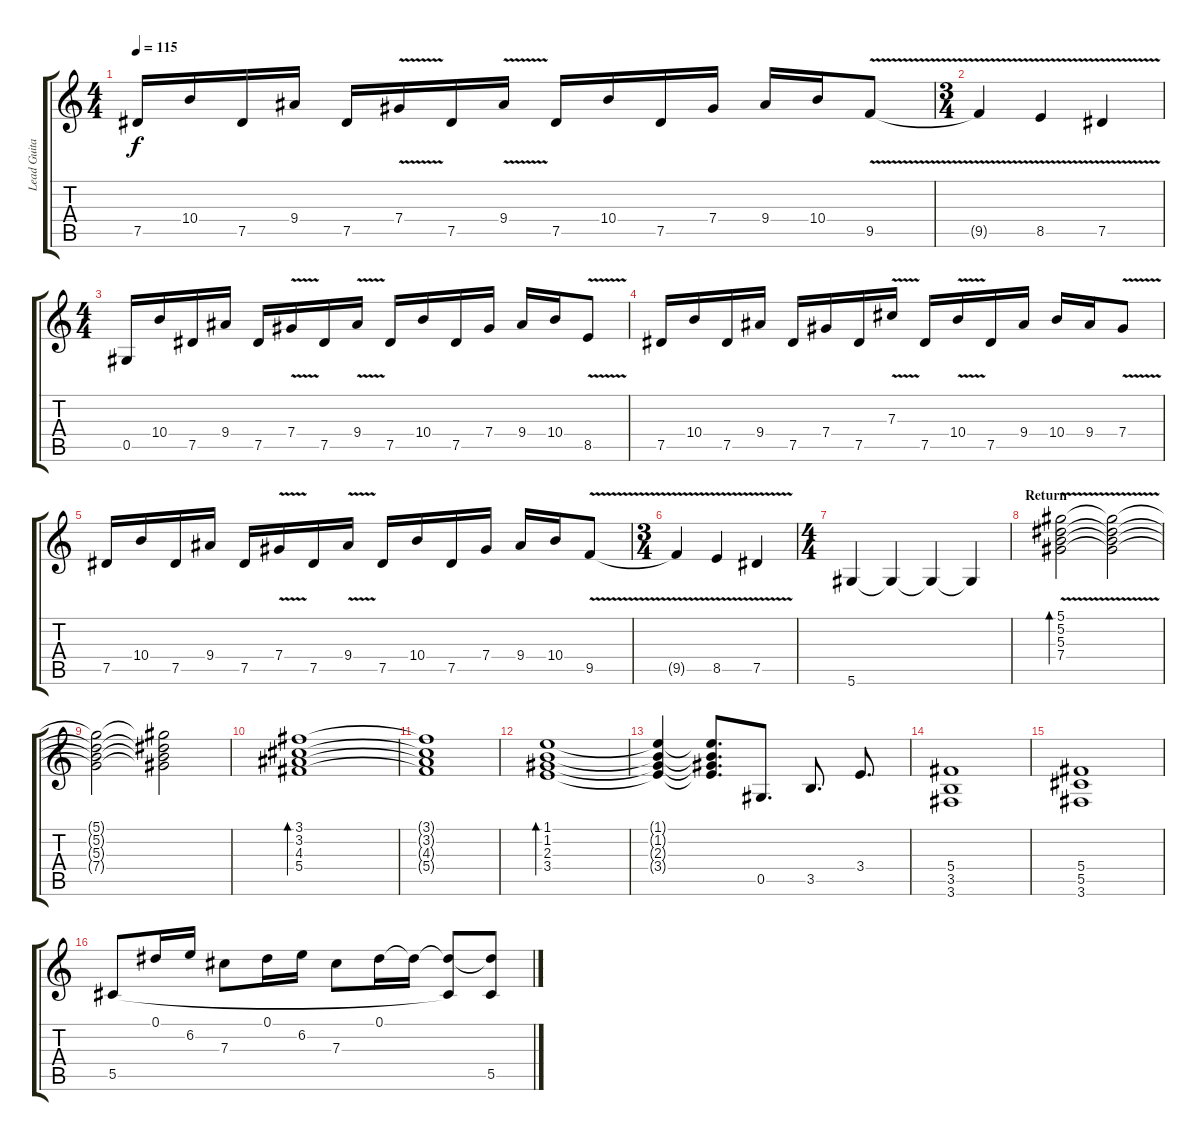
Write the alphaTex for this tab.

\track ("Lead Guitar" "Lead Guita") {instrument overdrivenguitar}
\staff {score tabs}
\tuning (Eb4 Bb3 Gb3 Db3 Ab2 Eb2) {hide}
\ts (4 4)
\tempo 115
\clef g2
\ks c
7.5.16{dy f} 10.4.16 7.5.16 9.4.16 7.5.16 7.4{v}.16 7.5.16 9.4{v}.16 7.5.16 10.4.16 7.5.16 7.4.16 9.4.16 10.4.16 9.5{v}.8 |
\ts (3 4)
9.5{t}.4 8.5{v}.4 7.5{v}.4 |
\ts (4 4)
0.5.16 10.4.16 7.5.16 9.4.16 7.5.16 7.4{v}.16 7.5.16 9.4{v}.16 7.5.16 10.4.16 7.5.16 7.4.16 9.4.16 10.4.16 8.5{v}.8 |
7.5.16 10.4.16 7.5.16 9.4.16 7.5.16 7.4.16 7.5.16 7.3{v}.16 7.5.16 10.4{v}.16 7.5.16 9.4.16 10.4.16 9.4.16 7.4{v}.8 |
7.5.16 10.4.16 7.5.16 9.4.16 7.5.16 7.4{v}.16 7.5.16 9.4{v}.16 7.5.16 10.4.16 7.5.16 7.4.16 9.4.16 10.4.16 9.5{v}.8 |
\ts (3 4)
9.5{t}.4 8.5{v}.4 7.5{v}.4 |
\ts (4 4)
5.6.4 5.6{t}.4 5.6{t}.4 5.6{t}.4 |
\section ("" "Return")
(5.1{v} 5.2 5.3 7.4).2{bd 240 volume 13} (5.1{t} 5.2{t} 5.3{t} 7.4{t}).2 |
(5.1{t} 5.2{t} 5.3{t} 7.4{t}).2 (5.1{t} 5.2{t} 5.3{t} 7.4{t}).2 |
(3.1 3.2 4.3 5.4).1{bd 240 volume 13} |
(3.1{t} 3.2{t} 4.3{t} 5.4{t}).1 |
(1.1 1.2 2.3 3.4).1{bd 240 volume 13} |
(1.1{t} 1.2{t} 2.3{t} 3.4{t}).4 (1.1{t} 1.2{t} 2.3{t} 3.4{t}).8{d} 0.5.8{d volume 16} 3.5.8{d} 3.4.8{d} |
(5.4 3.5 3.6).1 |
(5.4 5.5 3.6).1 |
5.5.8{volume 12 instrument electricguitarclean} 0.1.16 6.2.16 7.3.8 0.1.16 6.2.16 7.3.8 0.1.16 0.1{t}.16 (0.1{t} 5.5{t}).8 (0.1{t} 5.5).8
